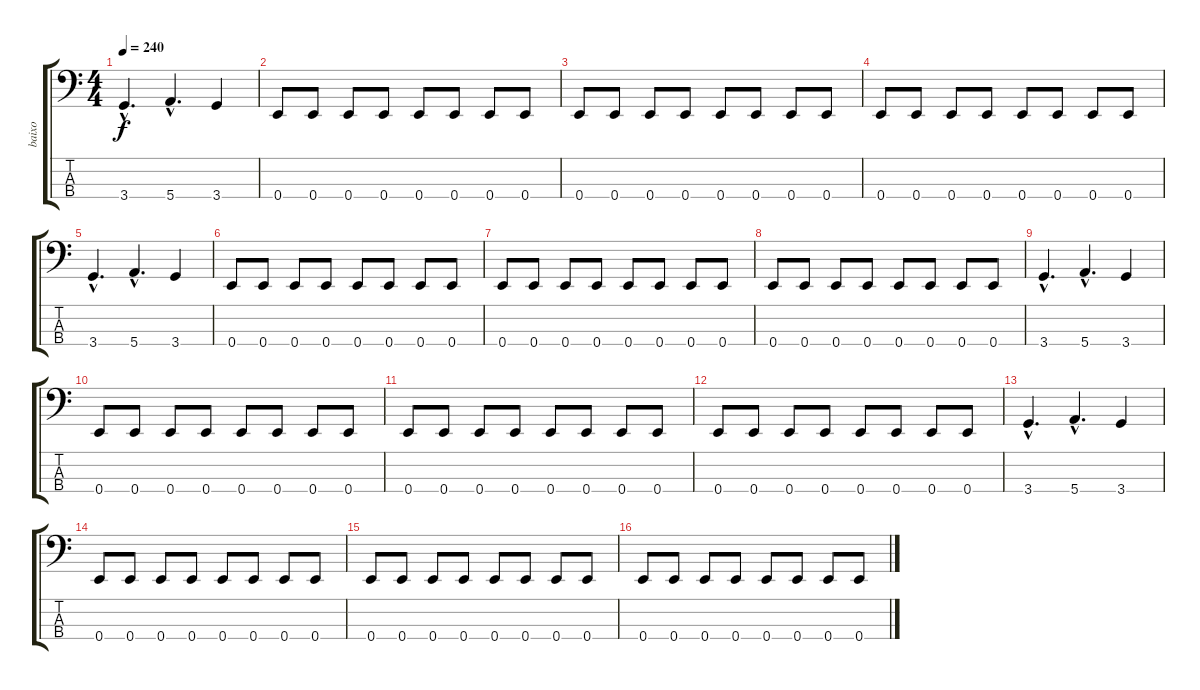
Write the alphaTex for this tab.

\track ("baixo" "baixo") {instrument electricbassfinger}
\staff {score tabs}
\tuning (G2 D2 A1 E1) {hide}
\ts (4 4)
\tempo 240
\clef f4
\ks c
3.4{hac}.4{d dy f instrument electricbassfinger} 5.4{hac}.4{d} 3.4.4 |
0.4.8 0.4.8 0.4.8 0.4.8 0.4.8 0.4.8 0.4.8 0.4.8 |
0.4.8 0.4.8 0.4.8 0.4.8 0.4.8 0.4.8 0.4.8 0.4.8 |
0.4.8 0.4.8 0.4.8 0.4.8 0.4.8 0.4.8 0.4.8 0.4.8 |
3.4{hac}.4{d} 5.4{hac}.4{d} 3.4.4 |
0.4.8 0.4.8 0.4.8 0.4.8 0.4.8 0.4.8 0.4.8 0.4.8 |
0.4.8 0.4.8 0.4.8 0.4.8 0.4.8 0.4.8 0.4.8 0.4.8 |
0.4.8 0.4.8 0.4.8 0.4.8 0.4.8 0.4.8 0.4.8 0.4.8 |
3.4{hac}.4{d} 5.4{hac}.4{d} 3.4.4 |
0.4.8 0.4.8 0.4.8 0.4.8 0.4.8 0.4.8 0.4.8 0.4.8 |
0.4.8 0.4.8 0.4.8 0.4.8 0.4.8 0.4.8 0.4.8 0.4.8 |
0.4.8 0.4.8 0.4.8 0.4.8 0.4.8 0.4.8 0.4.8 0.4.8 |
3.4{hac}.4{d} 5.4{hac}.4{d} 3.4.4 |
0.4.8 0.4.8 0.4.8 0.4.8 0.4.8 0.4.8 0.4.8 0.4.8 |
0.4.8 0.4.8 0.4.8 0.4.8 0.4.8 0.4.8 0.4.8 0.4.8 |
0.4.8 0.4.8 0.4.8 0.4.8 0.4.8 0.4.8 0.4.8 0.4.8
